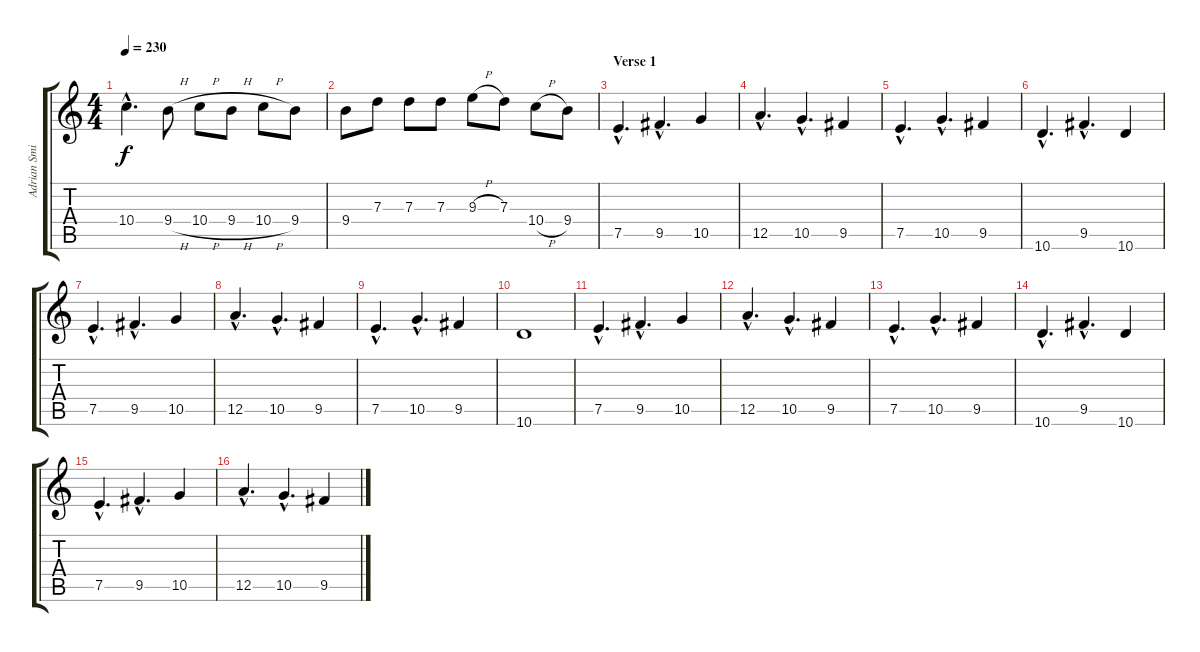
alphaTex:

\track ("Adrian Smith" "Adrian Smi") {instrument distortionguitar}
\staff {score tabs}
\tuning (E4 B3 G3 D3 A2 E2) {hide}
\ts (4 4)
\tempo 230
\clef g2
\ks c
10.4{hac}.4{d dy f} 9.4{h}.8 10.4{h}.8 9.4{h}.8 10.4{h}.8 9.4.8 |
9.4.8 7.3.8 7.3.8 7.3.8 9.3{h}.8 7.3.8 10.4{h}.8 9.4.8 |
\section ("" "Verse 1")
7.5{hac}.4{d} 9.5{hac}.4{d} 10.5.4 |
12.5{hac}.4{d} 10.5{hac}.4{d} 9.5.4 |
7.5{hac}.4{d} 10.5{hac}.4{d} 9.5.4 |
10.6{hac}.4{d} 9.5{hac}.4{d} 10.6.4 |
7.5{hac}.4{d} 9.5{hac}.4{d} 10.5.4 |
12.5{hac}.4{d} 10.5{hac}.4{d} 9.5.4 |
7.5{hac}.4{d} 10.5{hac}.4{d} 9.5.4 |
10.6.1 |
7.5{hac}.4{d} 9.5{hac}.4{d} 10.5.4 |
12.5{hac}.4{d} 10.5{hac}.4{d} 9.5.4 |
7.5{hac}.4{d} 10.5{hac}.4{d} 9.5.4 |
10.6{hac}.4{d} 9.5{hac}.4{d} 10.6.4 |
7.5{hac}.4{d} 9.5{hac}.4{d} 10.5.4 |
12.5{hac}.4{d} 10.5{hac}.4{d} 9.5.4
